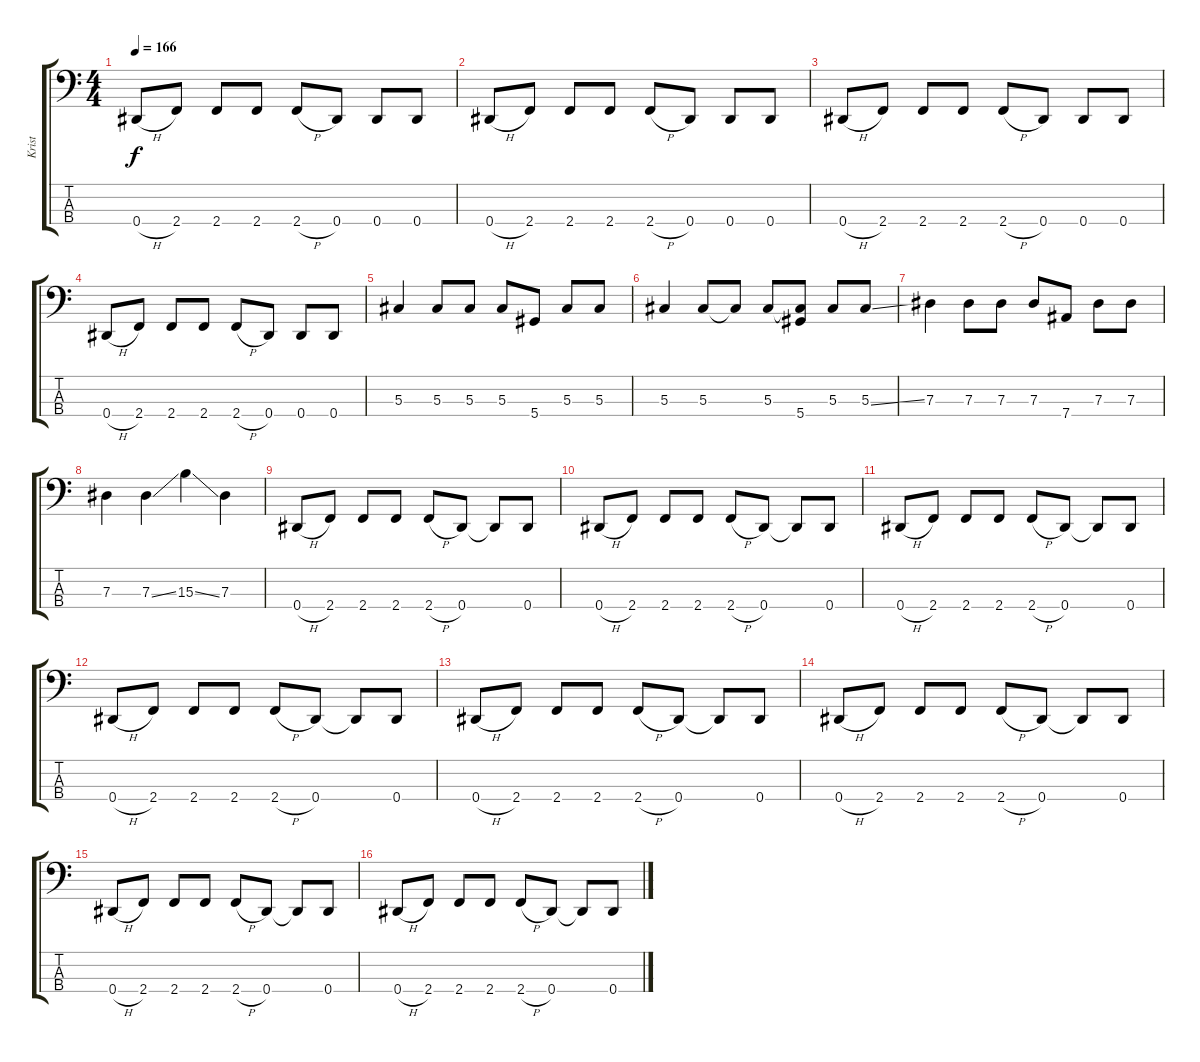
\track ("Krist" "Krist") {instrument electricbassfinger}
\staff {score tabs}
\tuning (Gb2 Db2 Ab1 Eb1) {hide}
\ts (4 4)
\tempo 166
\clef f4
\ks c
0.4{h}.8{dy f} 2.4.8 2.4.8 2.4.8 2.4{h}.8 0.4.8 0.4.8 0.4.8 |
0.4{h}.8 2.4.8 2.4.8 2.4.8 2.4{h}.8 0.4.8 0.4.8 0.4.8 |
0.4{h}.8 2.4.8 2.4.8 2.4.8 2.4{h}.8 0.4.8 0.4.8 0.4.8 |
0.4{h}.8 2.4.8 2.4.8 2.4.8 2.4{h}.8 0.4.8 0.4.8 0.4.8 |
5.3.4 5.3.8 5.3.8 5.3.8 5.4.8 5.3.8 5.3.8 |
5.3.4 5.3.8 5.3{t}.8 5.3.8 (5.3{t} 5.4).8 5.3.8 5.3{ss}.8 |
7.3.4 7.3.8 7.3.8 7.3.8 7.4.8 7.3.8 7.3.8 |
7.3.4 7.3{ss}.4 15.3{ss}.4 7.3.4 |
0.4{h}.8 2.4.8 2.4.8 2.4.8 2.4{h}.8 0.4.8 0.4{t}.8 0.4.8 |
0.4{h}.8 2.4.8 2.4.8 2.4.8 2.4{h}.8 0.4.8 0.4{t}.8 0.4.8 |
0.4{h}.8 2.4.8 2.4.8 2.4.8 2.4{h}.8 0.4.8 0.4{t}.8 0.4.8 |
0.4{h}.8 2.4.8 2.4.8 2.4.8 2.4{h}.8 0.4.8 0.4{t}.8 0.4.8 |
0.4{h}.8 2.4.8 2.4.8 2.4.8 2.4{h}.8 0.4.8 0.4{t}.8 0.4.8 |
0.4{h}.8 2.4.8 2.4.8 2.4.8 2.4{h}.8 0.4.8 0.4{t}.8 0.4.8 |
0.4{h}.8 2.4.8 2.4.8 2.4.8 2.4{h}.8 0.4.8 0.4{t}.8 0.4.8 |
0.4{h}.8 2.4.8 2.4.8 2.4.8 2.4{h}.8 0.4.8 0.4{t}.8 0.4.8
